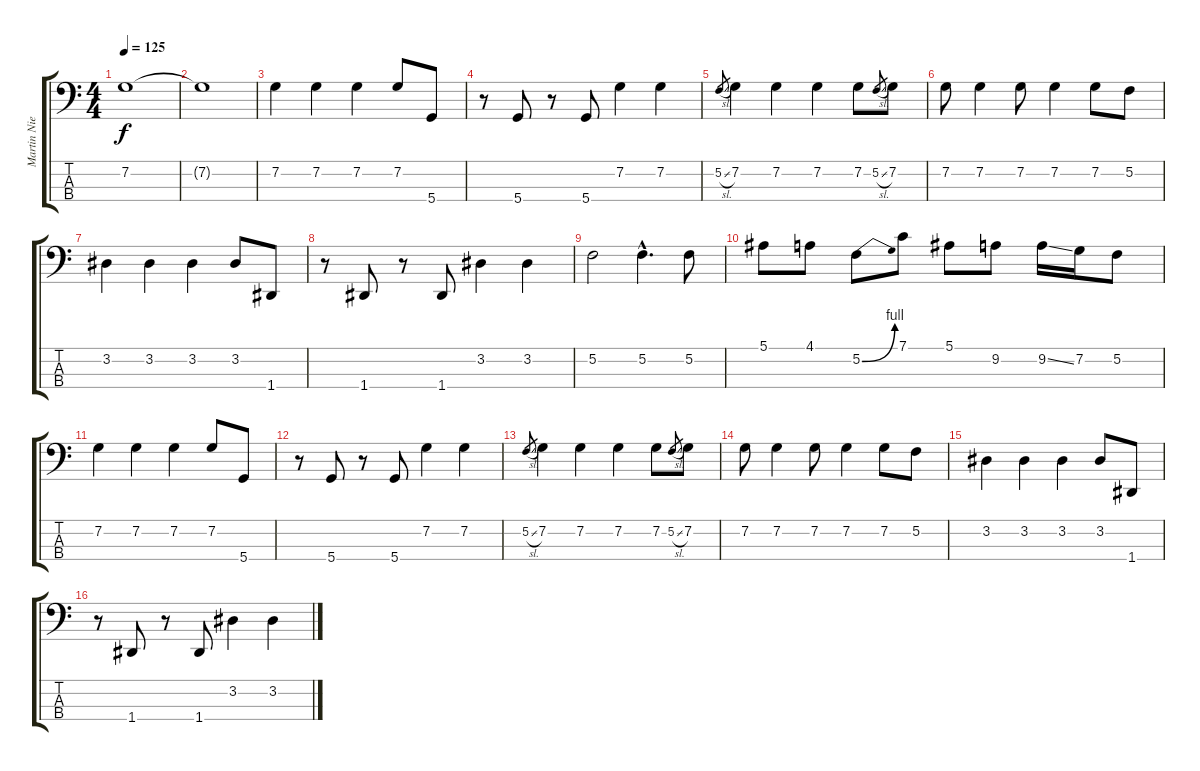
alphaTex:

\track ("Martin Nielsen (Bass)" "Martin Nie") {instrument electricbassfinger}
\staff {score tabs}
\tuning (F2 C2 G1 D1) {hide}
\ts (4 4)
\tempo 125
\clef f4
\ks c
7.2.1{dy f} |
7.2{t}.1 |
7.2.4 7.2.4 7.2.4 7.2.8 5.4.8 |
r.8 5.4.8 r.8 5.4.8 7.2.4 7.2.4 |
5.2{sl}.8{gr} 7.2.4 7.2.4 7.2.4 7.2.8 5.2{sl}.8{gr} 7.2.8 |
7.2.8 7.2.4 7.2.8 7.2.4 7.2.8 5.2.8 |
3.2.4 3.2.4 3.2.4 3.2.8 1.4.8 |
r.8 1.4.8 r.8 1.4.8 3.2.4 3.2.4 |
5.2.2 5.2{hac}.4{d} 5.2.8 |
5.1.8 4.1.8 5.2{be (bend 0 0 60 4)}.8 7.1.8 5.1.8 9.2.8 9.2{ss}.16 7.2.16 5.2.8 |
7.2.4 7.2.4 7.2.4 7.2.8 5.4.8 |
r.8 5.4.8 r.8 5.4.8 7.2.4 7.2.4 |
5.2{sl}.8{gr} 7.2.4 7.2.4 7.2.4 7.2.8 5.2{sl}.8{gr} 7.2.8 |
7.2.8 7.2.4 7.2.8 7.2.4 7.2.8 5.2.8 |
3.2.4 3.2.4 3.2.4 3.2.8 1.4.8 |
r.8 1.4.8 r.8 1.4.8 3.2.4 3.2.4
